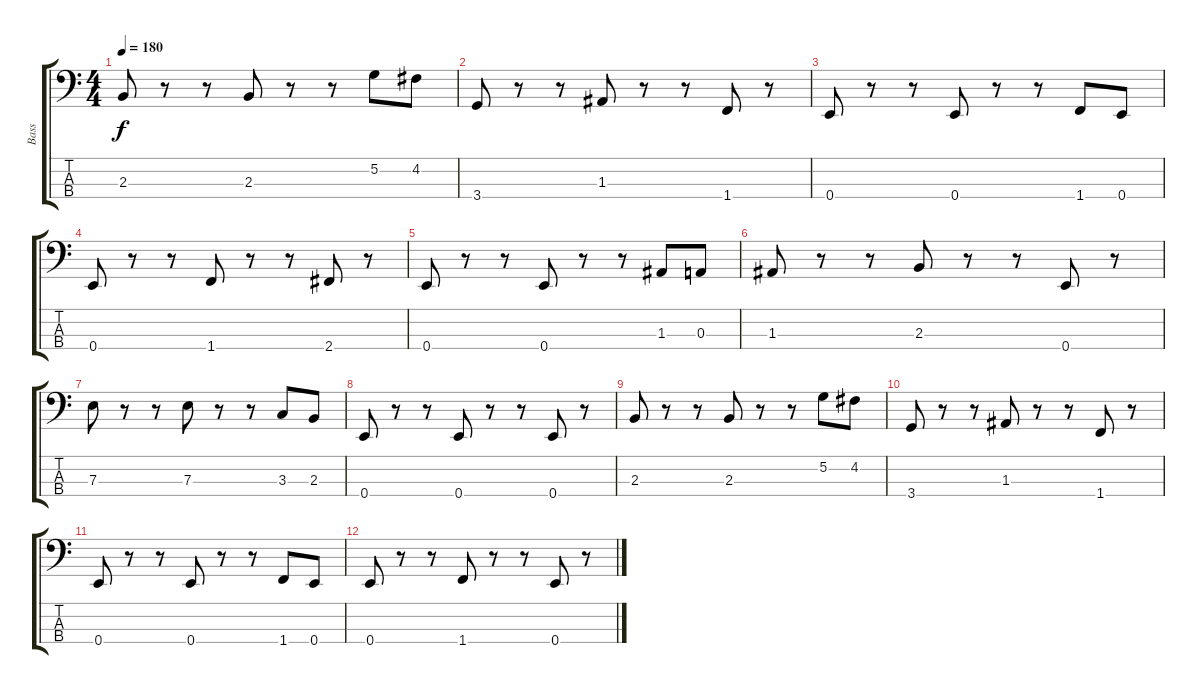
\track ("Bass" "Bass") {instrument electricbasspick}
\staff {score tabs}
\tuning (G2 D2 A1 E1) {hide}
\ts (4 4)
\tempo 180
\clef f4
\ks c
2.3.8{dy f} r.8 r.8 2.3.8 r.8 r.8 5.2.8 4.2.8 |
3.4.8 r.8 r.8 1.3.8 r.8 r.8 1.4.8 r.8 |
0.4.8 r.8 r.8 0.4.8 r.8 r.8 1.4.8 0.4.8 |
0.4.8 r.8 r.8 1.4.8 r.8 r.8 2.4.8 r.8 |
0.4.8 r.8 r.8 0.4.8 r.8 r.8 1.3.8 0.3.8 |
1.3.8 r.8 r.8 2.3.8 r.8 r.8 0.4.8 r.8 |
7.3.8 r.8 r.8 7.3.8 r.8 r.8 3.3.8 2.3.8 |
0.4.8 r.8 r.8 0.4.8 r.8 r.8 0.4.8 r.8 |
2.3.8 r.8 r.8 2.3.8 r.8 r.8 5.2.8 4.2.8 |
3.4.8 r.8 r.8 1.3.8 r.8 r.8 1.4.8 r.8 |
0.4.8 r.8 r.8 0.4.8 r.8 r.8 1.4.8 0.4.8 |
0.4.8 r.8 r.8 1.4.8 r.8 r.8 0.4.8 r.8
